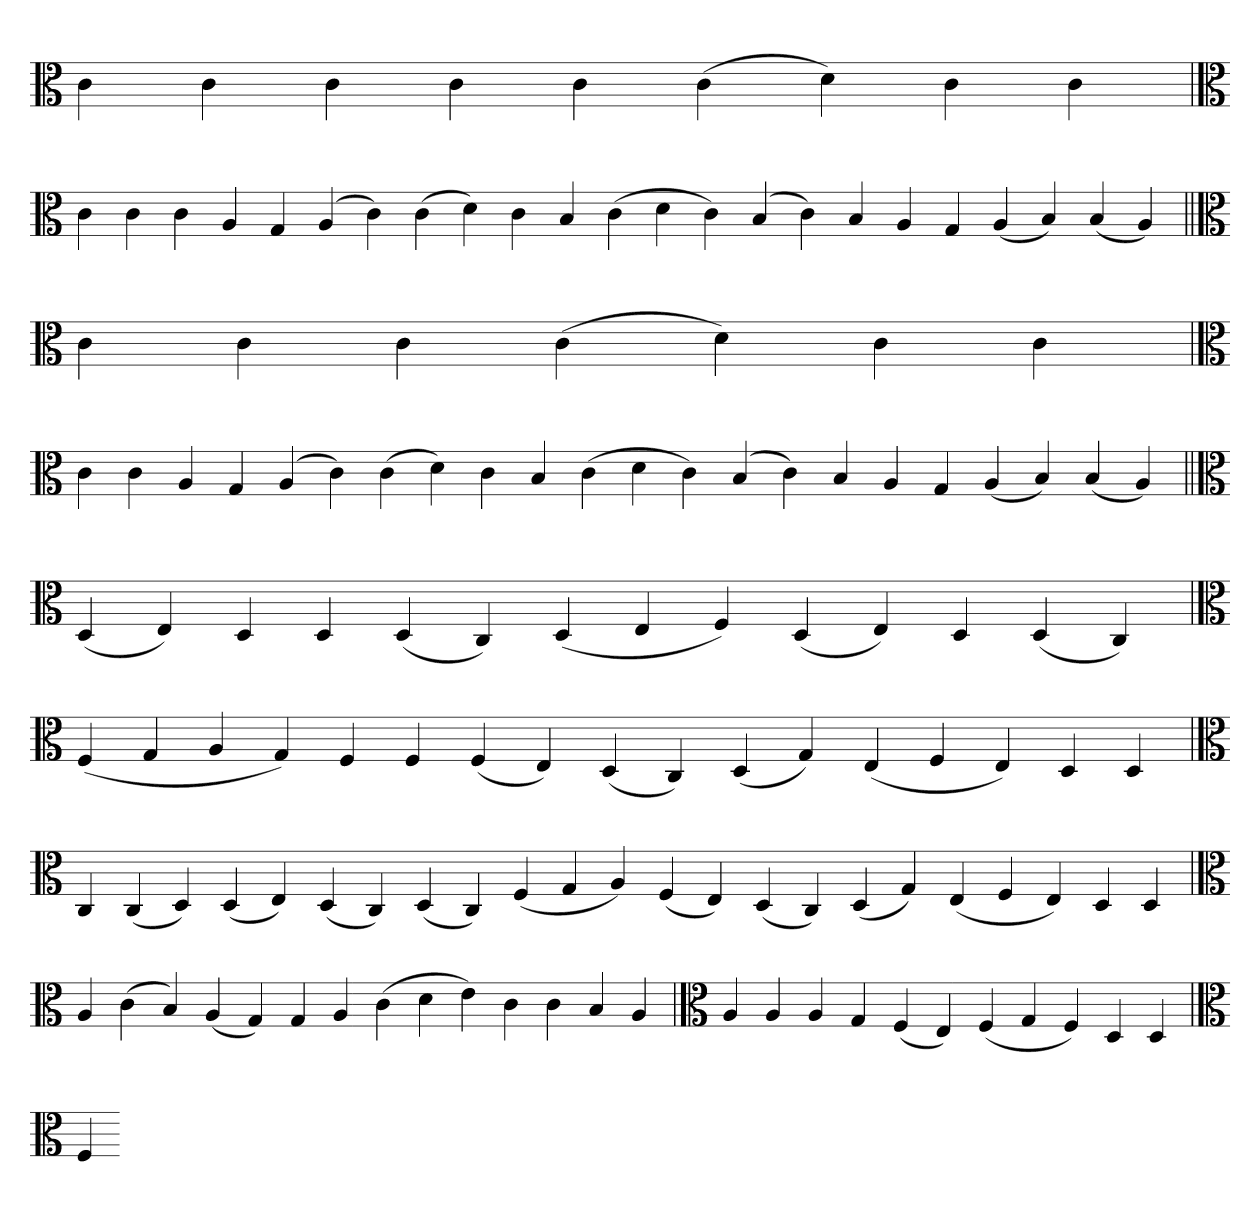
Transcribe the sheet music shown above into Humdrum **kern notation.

**kern
*part1
*staff1
*clefC3
=
4c
4c
4c
4c
4c
(4c
4d)
4c
4c
=`
*clefC3
4c
4c
4c
4A
4G
(4A
4c)
(4c
4d)
4c
4B
(4c
4d
4c)
(4B
4c)
4B
4A
4G
(4A
4B)
(4B
4A)
=||
*clefC3
4c
4c
4c
(4c
4d)
4c
4c
=`
*clefC3
4c
4c
4A
4G
(4A
4c)
(4c
4d)
4c
4B
(4c
4d
4c)
(4B
4c)
4B
4A
4G
(4A
4B)
(4B
4A)
=||
*clefC3
(4D
4E)
4D
4D
(4D
4C)
(4D
4E
4F)
(4D
4E)
4D
(4D
4C)
='
*clefC3
(4F
4G
4A
4G)
4F
4F
(4F
4E)
(4D
4C)
(4D
4G)
(4E
4F
4E)
4D
4D
='
*clefC3
4C
(4C
4D)
(4D
4E)
(4D
4C)
(4D
4C)
(4F
4G
4A)
(4F
4E)
(4D
4C)
(4D
4G)
(4E
4F
4E)
4D
4D
=
*clefC3
4A
(4c
4B)
(4A
4G)
4G
4A
(4c
4d
4e)
4c
4c
4B
4A
='
*clefC3
4A
4A
4A
4G
(4F
4E)
(4F
4G
4F)
4D
4D
='
*clefC3
4F
=-
*-
